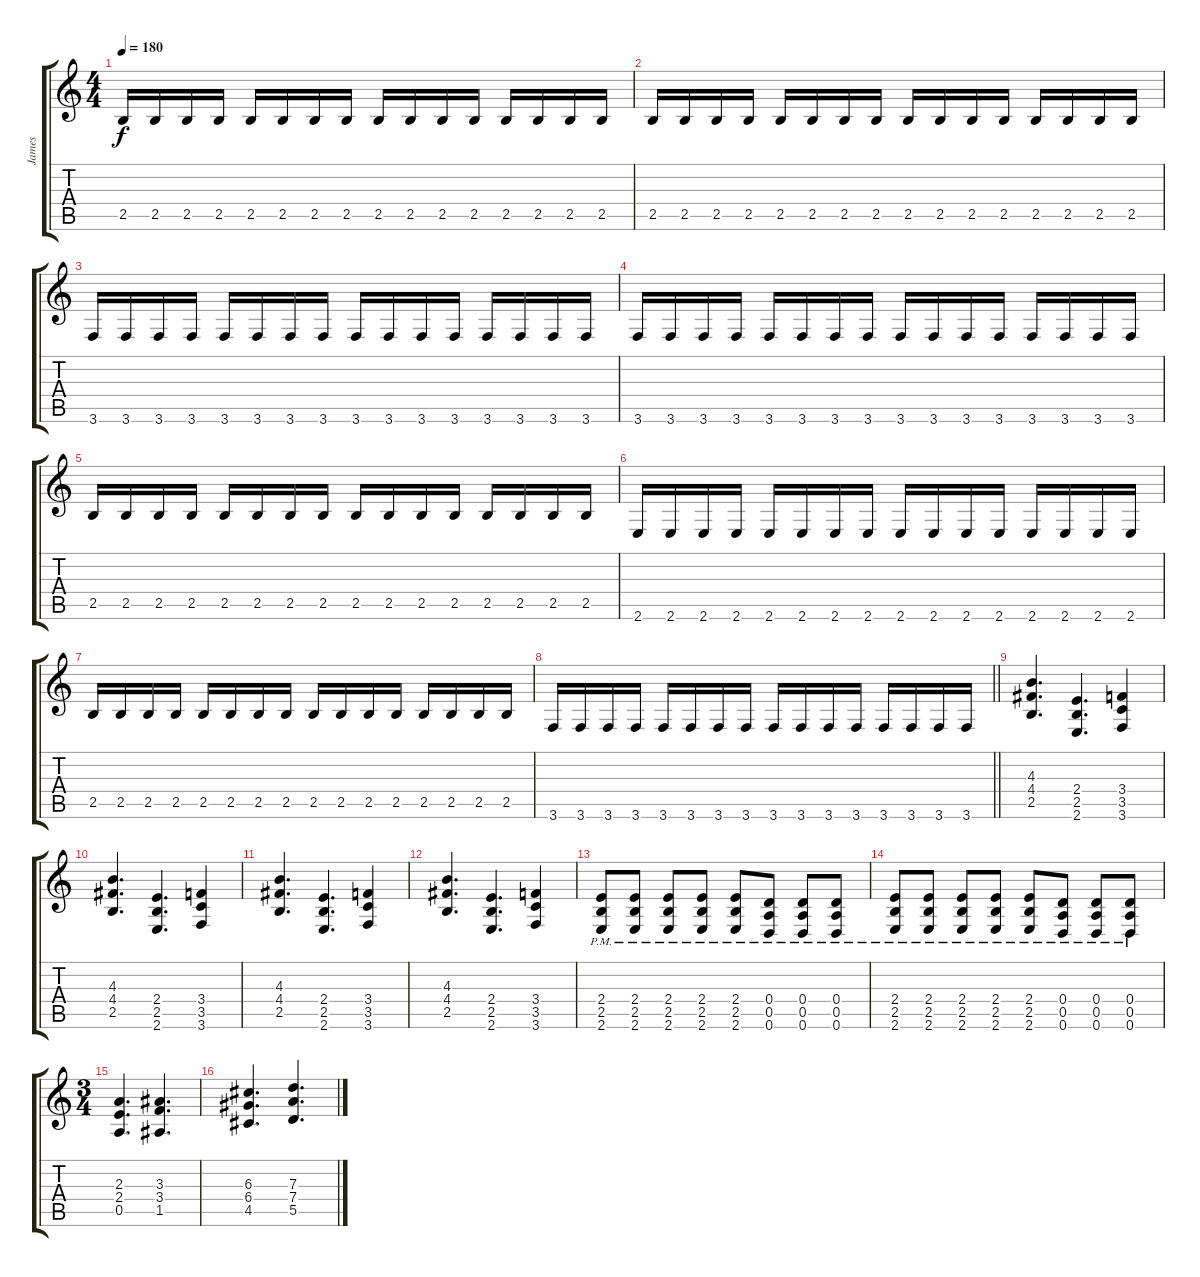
\track ("James" "James") {instrument distortionguitar}
\staff {score tabs}
\tuning (E4 B3 G3 D3 A2 D2) {hide}
\ts (4 4)
\tempo 180
\clef g2
\ks c
2.5.16{dy f} 2.5.16 2.5.16 2.5.16 2.5.16 2.5.16 2.5.16 2.5.16 2.5.16 2.5.16 2.5.16 2.5.16 2.5.16 2.5.16 2.5.16 2.5.16 |
2.5.16 2.5.16 2.5.16 2.5.16 2.5.16 2.5.16 2.5.16 2.5.16 2.5.16 2.5.16 2.5.16 2.5.16 2.5.16 2.5.16 2.5.16 2.5.16 |
3.6.16 3.6.16 3.6.16 3.6.16 3.6.16 3.6.16 3.6.16 3.6.16 3.6.16 3.6.16 3.6.16 3.6.16 3.6.16 3.6.16 3.6.16 3.6.16 |
3.6.16 3.6.16 3.6.16 3.6.16 3.6.16 3.6.16 3.6.16 3.6.16 3.6.16 3.6.16 3.6.16 3.6.16 3.6.16 3.6.16 3.6.16 3.6.16 |
2.5.16 2.5.16 2.5.16 2.5.16 2.5.16 2.5.16 2.5.16 2.5.16 2.5.16 2.5.16 2.5.16 2.5.16 2.5.16 2.5.16 2.5.16 2.5.16 |
2.6.16 2.6.16 2.6.16 2.6.16 2.6.16 2.6.16 2.6.16 2.6.16 2.6.16 2.6.16 2.6.16 2.6.16 2.6.16 2.6.16 2.6.16 2.6.16 |
2.5.16 2.5.16 2.5.16 2.5.16 2.5.16 2.5.16 2.5.16 2.5.16 2.5.16 2.5.16 2.5.16 2.5.16 2.5.16 2.5.16 2.5.16 2.5.16 |
\barLineRight lightlight
3.6.16 3.6.16 3.6.16 3.6.16 3.6.16 3.6.16 3.6.16 3.6.16 3.6.16 3.6.16 3.6.16 3.6.16 3.6.16 3.6.16 3.6.16 3.6.16 |
\section ("" "")
(4.3 4.4 2.5).4{d} (2.4 2.5 2.6).4{d} (3.4 3.5 3.6).4 |
(4.3 4.4 2.5).4{d} (2.4 2.5 2.6).4{d} (3.4 3.5 3.6).4 |
(4.3 4.4 2.5).4{d} (2.4 2.5 2.6).4{d} (3.4 3.5 3.6).4 |
(4.3 4.4 2.5).4{d} (2.4 2.5 2.6).4{d} (3.4 3.5 3.6).4 |
(2.4{pm} 2.5{pm} 2.6{pm}).8 (2.4{pm} 2.5{pm} 2.6{pm}).8 (2.4{pm} 2.5{pm} 2.6{pm}).8 (2.4{pm} 2.5{pm} 2.6{pm}).8 (2.4{pm} 2.5{pm} 2.6{pm}).8 (0.4{pm} 0.5{pm} 0.6{pm}).8 (0.4{pm} 0.5{pm} 0.6{pm}).8 (0.4{pm} 0.5{pm} 0.6{pm}).8 |
(2.4{pm} 2.5{pm} 2.6{pm}).8 (2.4{pm} 2.5{pm} 2.6{pm}).8 (2.4{pm} 2.5{pm} 2.6{pm}).8 (2.4{pm} 2.5{pm} 2.6{pm}).8 (2.4{pm} 2.5{pm} 2.6{pm}).8 (0.4{pm} 0.5{pm} 0.6{pm}).8 (0.4{pm} 0.5{pm} 0.6{pm}).8 (0.4{pm} 0.5{pm} 0.6{pm}).8 |
\ts (3 4)
(2.3 2.4 0.5).4{d} (3.3 3.4 1.5).4{d} |
(6.3 6.4 4.5).4{d} (7.3 7.4 5.5).4{d}
